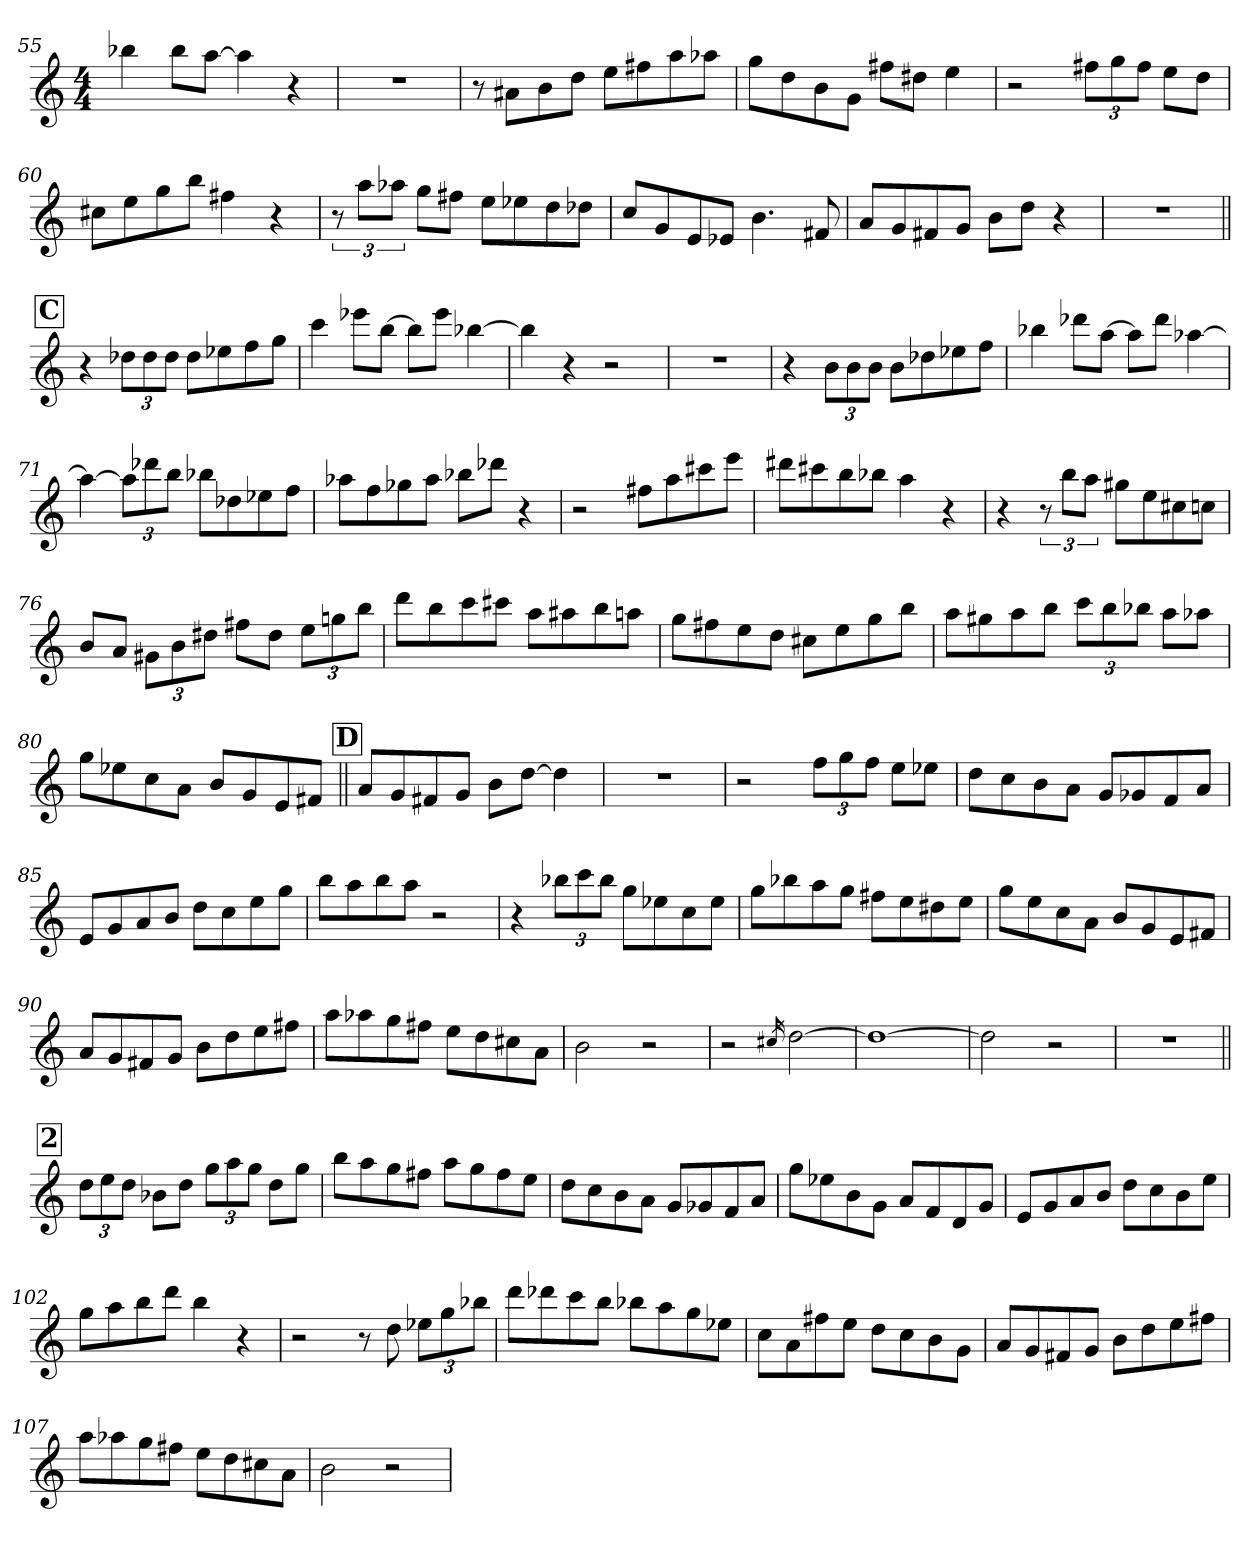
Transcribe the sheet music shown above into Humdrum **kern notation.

**kern
*part1
*staff1
*clefG2
*ITrd5c9
*k[b-e-a-]
*M4/4
=55
4dd-X\
8dd-\L
[8cc\J
4cc\]
4r
=56
1r
!!LO:LB:g=z
=57
8r
8c#X\L
8d\
8f\J
8g\L
8an\
8cc\
8cc-X\J
=58
8b-\L
8f\
8d\
8B-\J
8an\L
8f#X\J
4g\
=59
2r
12an\L
12b-\
12a\J
8g\L
8f\J
=60
8en\L
8g\
8b-\
8dd\J
4an\
4r
!!LO:LB:g=z
=61
12r
12cc\L
12cc-X\J
8b-\L
8an\J
8g\L
8g-X\
8f\
8f-X\J
=62
8e-/L
8B-/
8G/
8G-X/J
4.d\
8An/
=63
8c/L
8B-/
8An/
8B-/J
8d\L
8f\J
4r
=64
1r
!!LO:LB:g=z
!!LO:REH:place=s1:a:B:t=C
=65||
4r
12f-X\L
12f-\
12f-\J
8f-\L
8g-X\
8a-\
8b-\J
=66
4ee-\
8gg-X\L
[8dd\J
8dd\L]
8gg-\J
[4dd-X\
=67
4dd-\]
4r
2r
=68
1r
!!LO:LB:g=z
=69
4r
12d\L
12d\
12d\J
8d\L
8f-X\
8g-X\
8a-\J
=70
4dd-X\
8ff-X\L
[8cc\J
8cc\L]
8ff-\J
[4cc-X\
=71
4cc-\_
12cc-\L]
12ff-X\
12dd\J
8dd-X\L
8f-X\
8g-X\
8a-\J
=72
8cc-X\L
8a-\
8b--X\
8cc-\J
8dd-X\L
8ff-X\J
4r
!!LO:PB:g=z
=73
2r
8an\L
8cc\
8een\
8gg\J
=74
8ff#X\L
8een\
8dd\
8dd-X\J
4cc\
4r
=75
4r
12r
12dd\L
12cc\J
8bn\L
8g\
8en\
8e-X\J
=76
8d/L
8c/J
12Bn\L
12d\
12f#X\J
8an\L
8f#\J
12g\L
12b-X\
12dd\J
!!LO:LB:g=z
=77
8ff\L
8dd\
8ee-\
8een\J
8cc\L
8cc#X\
8dd\
8ccn\J
=78
8b-\L
8an\
8g\
8f\J
8en\L
8g\
8b-\
8dd\J
=79
8cc\L
8bn\
8cc\
8dd\J
12ee-\L
12dd\
12dd-X\J
8cc\L
8cc-X\J
=80
8b-\L
8g-X\
8e-\
8c\J
8d/L
8B-/
8G/
8An/J
!!LO:LB:g=z
!!LO:REH:place=s1:a:B:t=D
=81||
8c/L
8B-/
8An/
8B-/J
8d\L
[8f\J
4f\]
=82
1r
=83
2r
12a-\L
12b-\
12a-\J
8g\L
8g-X\J
=84
8f\L
8e-\
8d\
8c\J
8B-/L
8B--X/
8A-/
8c/J
!!LO:LB:g=z
=85
8G/L
8B-/
8c/
8d/J
8f\L
8e-\
8g\
8b-\J
=86
8dd\L
8cc\
8dd\
8cc\J
2r
=87
4r
12dd-X\L
12ee-\
12dd-\J
8b-\L
8g-X\
8e-\
8g-\J
=88
8b-\L
8dd-X\
8cc\
8b-\J
8an\L
8g\
8f#X\
8g\J
!!LO:LB:g=z
=89
8b-\L
8g\
8e-\
8c\J
8d/L
8B-/
8G/
8An/J
=90
8c/L
8B-/
8An/
8B-/J
8d\L
8f\
8g\
8an\J
=91
8cc\L
8cc-X\
8b-\
8an\J
8g\L
8f\
8en\
8c\J
=92
2d\
2r
!!LO:LB:g=z
=93
2r
16qen/
[2f\
=94
1f_
=95
2f\]
2r
=96
1r
!!LO:LB:g=z
!!LO:REH:place=s1:a:B:t=2
=97||
12f\L
12g\
12f\J
8d-X\L
8f\J
12b-\L
12cc\
12b-\J
8f\L
8b-\J
=98
8dd\L
8cc\
8b-\
8an\J
8cc\L
8b-\
8a\
8g\J
=99
8f\L
8e-\
8d\
8c\J
8B-/L
8B--X/
8A-/
8c/J
=100
8b-\L
8g-X\
8d\
8B-\J
8c/L
8A-/
8F/
8B-/J
!!LO:LB:g=z
=101
8G/L
8B-/
8c/
8d/J
8f\L
8e-\
8d\
8g\J
=102
8b-\L
8cc\
8dd\
8ff\J
4dd\
4r
=103
2r
8r
8f\
12g-X\L
12b-\
12dd-X\J
=104
8ff\L
8ff-X\
8ee-\
8dd\J
8dd-X\L
8cc\
8b-\
8g-X\J
!!LO:LB:g=z
=105
8e-\L
8c\
8an\
8g\J
8f\L
8e-\
8d\
8B-\J
=106
8c/L
8B-/
8An/
8B-/J
8d\L
8f\
8g\
8an\J
=107
8cc\L
8cc-X\
8b-\
8an\J
8g\L
8f\
8en\
8c\J
=108
2d\
2r
=
*-
